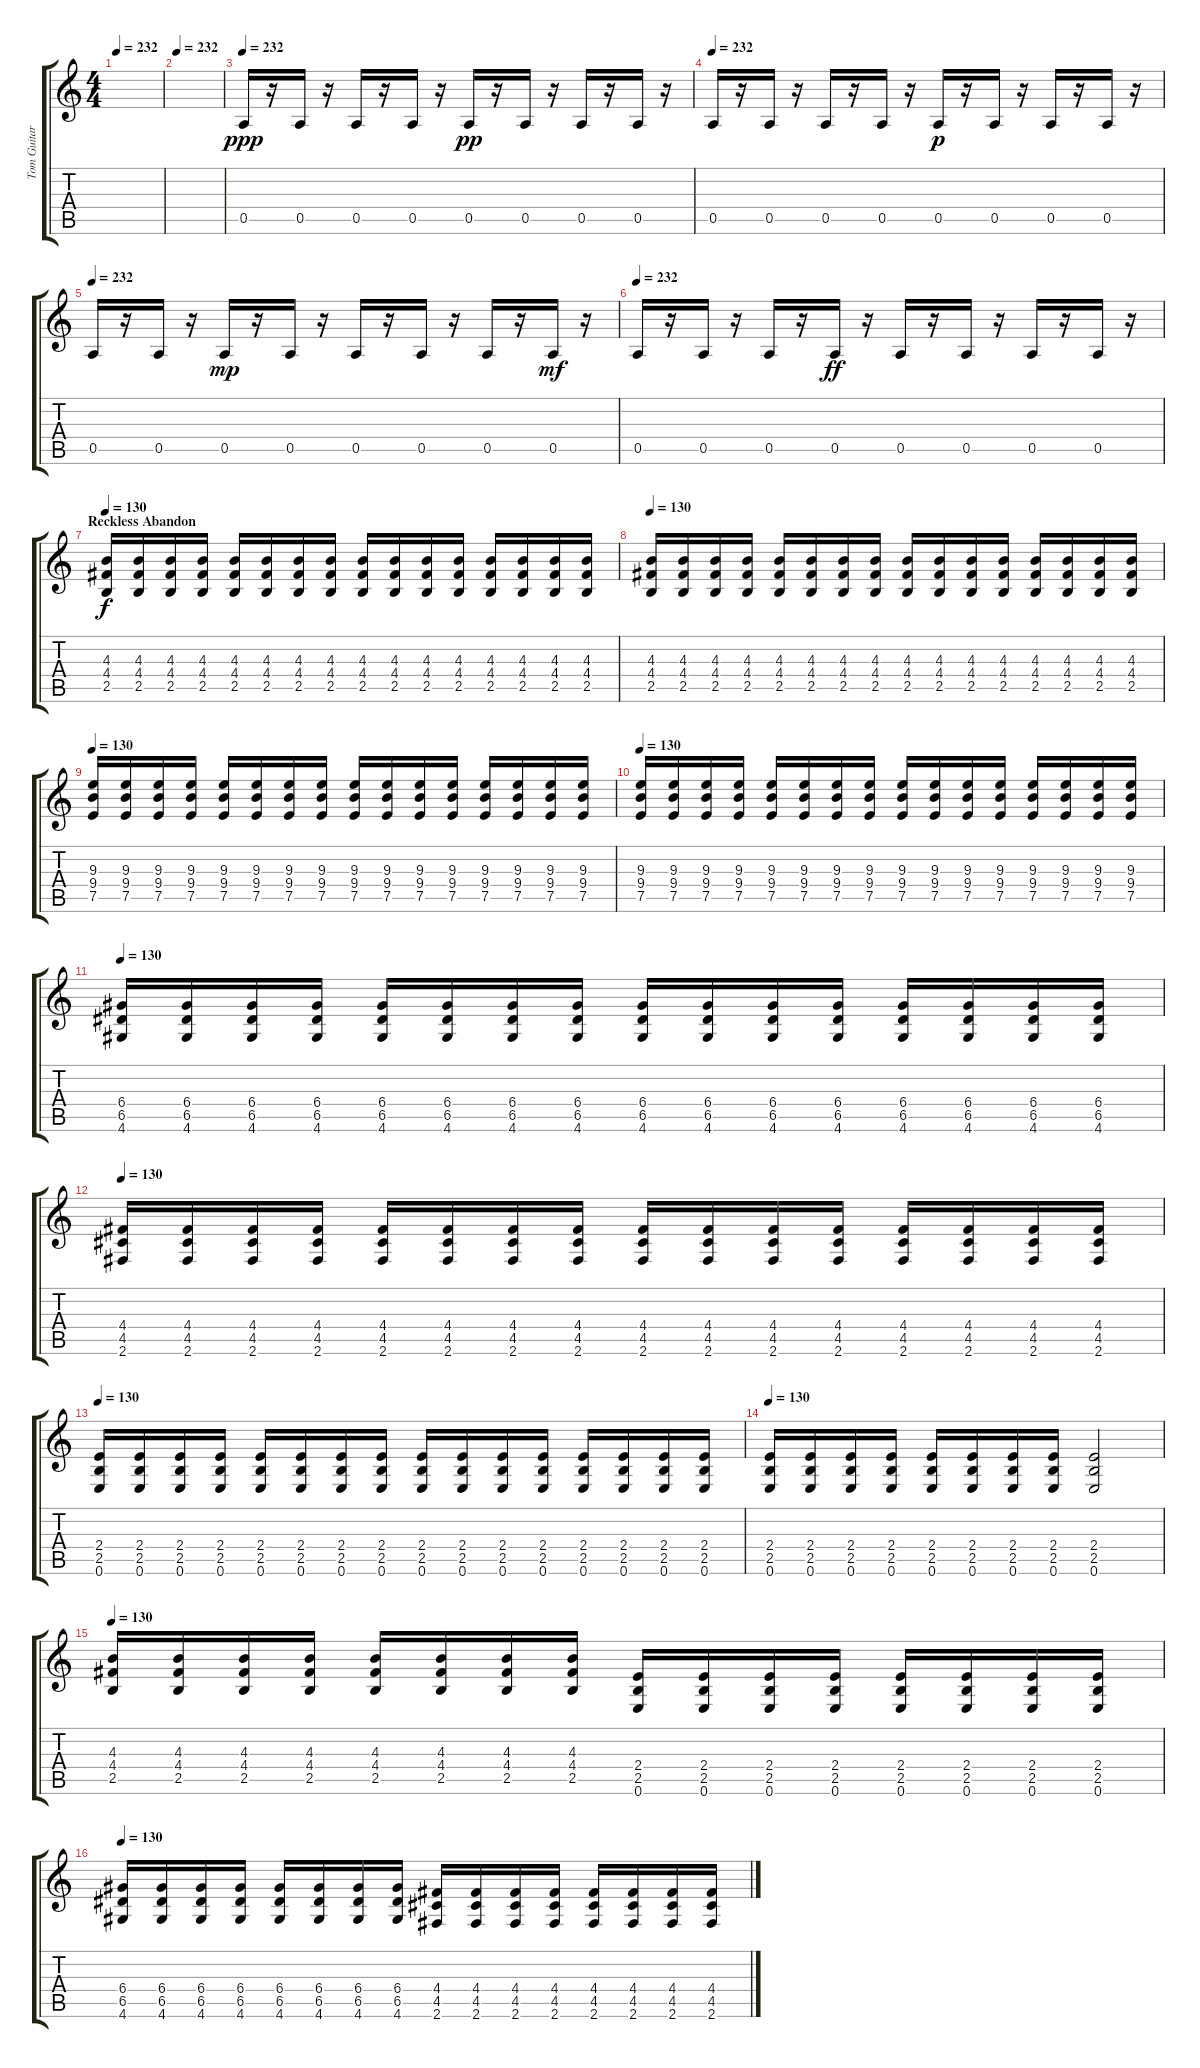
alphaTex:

\track ("Tom Guitar 2" "Tom Guitar") {instrument distortionguitar}
\staff {score tabs}
\tuning (E4 B3 G3 D3 A2 E2) {hide}
\ts (4 4)
\tempo 232
\clef g2
\ks c
|
\tempo 232
|
\tempo 232
0.5.16{dy ppp balance 8 instrument distortionguitar} r.16 0.5.16 r.16 0.5.16 r.16 0.5.16 r.16 0.5.16{dy pp} r.16 0.5.16 r.16 0.5.16 r.16 0.5.16 r.16 |
\tempo 232
0.5.16{instrument distortionguitar} r.16 0.5.16 r.16 0.5.16 r.16 0.5.16 r.16 0.5.16{dy p} r.16 0.5.16 r.16 0.5.16 r.16 0.5.16 r.16 |
\tempo 232
0.5.16{instrument distortionguitar} r.16 0.5.16 r.16 0.5.16{dy mp} r.16 0.5.16 r.16 0.5.16 r.16 0.5.16 r.16 0.5.16 r.16 0.5.16{dy mf} r.16 |
\tempo 232
0.5.16{instrument distortionguitar} r.16 0.5.16 r.16 0.5.16 r.16 0.5.16{dy ff} r.16 0.5.16 r.16 0.5.16 r.16 0.5.16 r.16 0.5.16 r.16 |
\section ("" "Reckless Abandon")
\tempo 130
(4.3 4.4 2.5).16{dy f balance 0 instrument electricguitarclean} (4.3 4.4 2.5).16 (4.3 4.4 2.5).16 (4.3 4.4 2.5).16 (4.3 4.4 2.5).16 (4.3 4.4 2.5).16 (4.3 4.4 2.5).16 (4.3 4.4 2.5).16 (4.3 4.4 2.5).16 (4.3 4.4 2.5).16 (4.3 4.4 2.5).16 (4.3 4.4 2.5).16 (4.3 4.4 2.5).16 (4.3 4.4 2.5).16 (4.3 4.4 2.5).16 (4.3 4.4 2.5).16 |
\tempo 130
(4.3 4.4 2.5).16{instrument electricguitarclean} (4.3 4.4 2.5).16 (4.3 4.4 2.5).16 (4.3 4.4 2.5).16 (4.3 4.4 2.5).16 (4.3 4.4 2.5).16 (4.3 4.4 2.5).16 (4.3 4.4 2.5).16 (4.3 4.4 2.5).16 (4.3 4.4 2.5).16 (4.3 4.4 2.5).16 (4.3 4.4 2.5).16 (4.3 4.4 2.5).16 (4.3 4.4 2.5).16 (4.3 4.4 2.5).16 (4.3 4.4 2.5).16 |
\tempo 130
(9.3 9.4 7.5).16{instrument electricguitarclean} (9.3 9.4 7.5).16 (9.3 9.4 7.5).16 (9.3 9.4 7.5).16 (9.3 9.4 7.5).16 (9.3 9.4 7.5).16 (9.3 9.4 7.5).16 (9.3 9.4 7.5).16 (9.3 9.4 7.5).16 (9.3 9.4 7.5).16 (9.3 9.4 7.5).16 (9.3 9.4 7.5).16 (9.3 9.4 7.5).16 (9.3 9.4 7.5).16 (9.3 9.4 7.5).16 (9.3 9.4 7.5).16 |
\tempo 130
(9.3 9.4 7.5).16{instrument electricguitarclean} (9.3 9.4 7.5).16 (9.3 9.4 7.5).16 (9.3 9.4 7.5).16 (9.3 9.4 7.5).16 (9.3 9.4 7.5).16 (9.3 9.4 7.5).16 (9.3 9.4 7.5).16 (9.3 9.4 7.5).16 (9.3 9.4 7.5).16 (9.3 9.4 7.5).16 (9.3 9.4 7.5).16 (9.3 9.4 7.5).16 (9.3 9.4 7.5).16 (9.3 9.4 7.5).16 (9.3 9.4 7.5).16 |
\tempo 130
(6.4 6.5 4.6).16{instrument electricguitarclean} (6.4 6.5 4.6).16 (6.4 6.5 4.6).16 (6.4 6.5 4.6).16 (6.4 6.5 4.6).16 (6.4 6.5 4.6).16 (6.4 6.5 4.6).16 (6.4 6.5 4.6).16 (6.4 6.5 4.6).16 (6.4 6.5 4.6).16 (6.4 6.5 4.6).16 (6.4 6.5 4.6).16 (6.4 6.5 4.6).16 (6.4 6.5 4.6).16 (6.4 6.5 4.6).16 (6.4 6.5 4.6).16 |
\tempo 130
(4.4 4.5 2.6).16{instrument electricguitarclean} (4.4 4.5 2.6).16 (4.4 4.5 2.6).16 (4.4 4.5 2.6).16 (4.4 4.5 2.6).16 (4.4 4.5 2.6).16 (4.4 4.5 2.6).16 (4.4 4.5 2.6).16 (4.4 4.5 2.6).16 (4.4 4.5 2.6).16 (4.4 4.5 2.6).16 (4.4 4.5 2.6).16 (4.4 4.5 2.6).16 (4.4 4.5 2.6).16 (4.4 4.5 2.6).16 (4.4 4.5 2.6).16 |
\tempo 130
(2.4 2.5 0.6).16{instrument electricguitarclean} (2.4 2.5 0.6).16 (2.4 2.5 0.6).16 (2.4 2.5 0.6).16 (2.4 2.5 0.6).16 (2.4 2.5 0.6).16 (2.4 2.5 0.6).16 (2.4 2.5 0.6).16 (2.4 2.5 0.6).16 (2.4 2.5 0.6).16 (2.4 2.5 0.6).16 (2.4 2.5 0.6).16 (2.4 2.5 0.6).16 (2.4 2.5 0.6).16 (2.4 2.5 0.6).16 (2.4 2.5 0.6).16 |
\tempo 130
(2.4 2.5 0.6).16{instrument electricguitarclean} (2.4 2.5 0.6).16 (2.4 2.5 0.6).16 (2.4 2.5 0.6).16 (2.4 2.5 0.6).16 (2.4 2.5 0.6).16 (2.4 2.5 0.6).16 (2.4 2.5 0.6).16 (2.4 2.5 0.6).2 |
\tempo 130
(4.3 4.4 2.5).16{volume 10 balance 8 instrument distortionguitar} (4.3 4.4 2.5).16 (4.3 4.4 2.5).16 (4.3 4.4 2.5).16 (4.3 4.4 2.5).16 (4.3 4.4 2.5).16 (4.3 4.4 2.5).16 (4.3 4.4 2.5).16 (2.4 2.5 0.6).16 (2.4 2.5 0.6).16 (2.4 2.5 0.6).16 (2.4 2.5 0.6).16 (2.4 2.5 0.6).16 (2.4 2.5 0.6).16 (2.4 2.5 0.6).16 (2.4 2.5 0.6).16 |
\tempo 130
(6.4 6.5 4.6).16{volume 10 balance 8 instrument distortionguitar} (6.4 6.5 4.6).16 (6.4 6.5 4.6).16 (6.4 6.5 4.6).16 (6.4 6.5 4.6).16 (6.4 6.5 4.6).16 (6.4 6.5 4.6).16 (6.4 6.5 4.6).16 (4.4 4.5 2.6).16 (4.4 4.5 2.6).16 (4.4 4.5 2.6).16 (4.4 4.5 2.6).16 (4.4 4.5 2.6).16 (4.4 4.5 2.6).16 (4.4 4.5 2.6).16 (4.4 4.5 2.6).16
